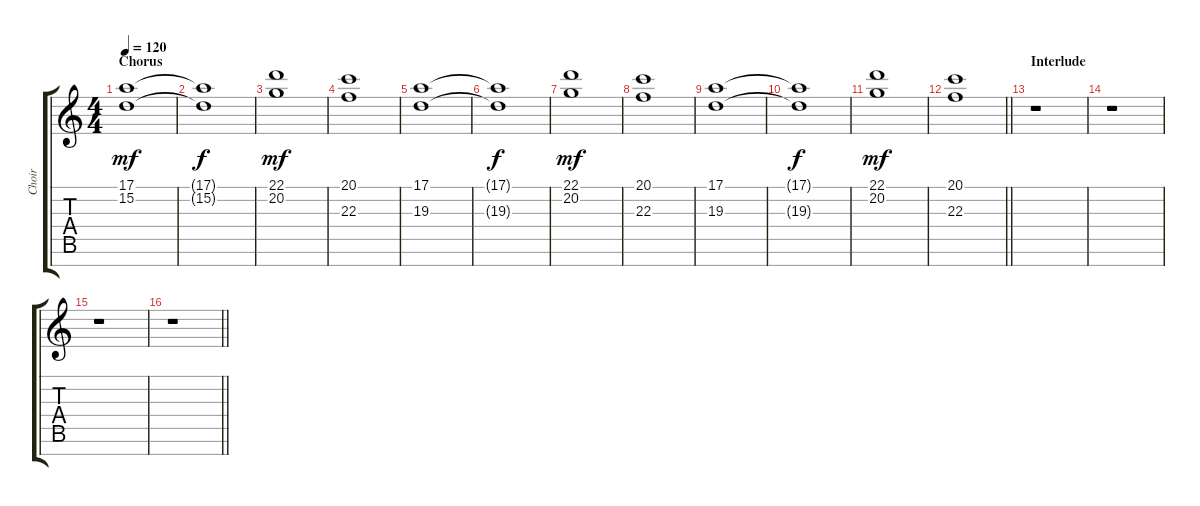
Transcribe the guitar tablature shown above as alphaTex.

\track ("Choir" "Choir") {instrument choiraahs}
\staff {score tabs}
\tuning (E4 B3 G3 D3 A2 E2 B1) {hide}
\ts (4 4)
\section ("" "Chorus")
\tempo 120
\clef g2
\ks c
(17.1 15.2).1{dy mf} |
(17.1{t} 15.2{t}).1{dy f} |
(22.1 20.2).1{dy mf} |
(20.1 22.3).1 |
(17.1 19.3).1 |
(17.1{t} 19.3{t}).1{dy f} |
(22.1 20.2).1{dy mf} |
(20.1 22.3).1 |
(17.1 19.3).1 |
(17.1{t} 19.3{t}).1{dy f} |
(22.1 20.2).1{dy mf} |
\barLineRight lightlight
(20.1 22.3).1 |
\section ("" "Interlude")
r.1 |
r.1 |
r.1 |
\barLineRight lightlight
r.1
